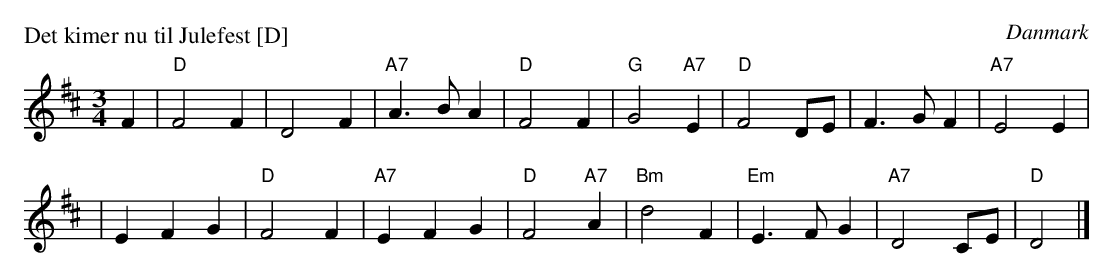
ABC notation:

X:1
P: Det kimer nu til Julefest [D]
O: Danmark
M: 3/4
L: 1/4
K: D
F \
| "D"F2 F \
| D2 F \
| "A7"A>B A \
| "D"F2 F \
| "G"G2 "A7"E \
| "D"F2 D/E/ \
| F>G F \
| "A7"E2 E |
| EF G \
| "D"F2 F \
| "A7"EF G \
| "D"F2 "A7"A \
| "Bm"d2 F \
| "Em"E>F G \
| "A7"D2 C/E/ \
| "D"D2 |]
